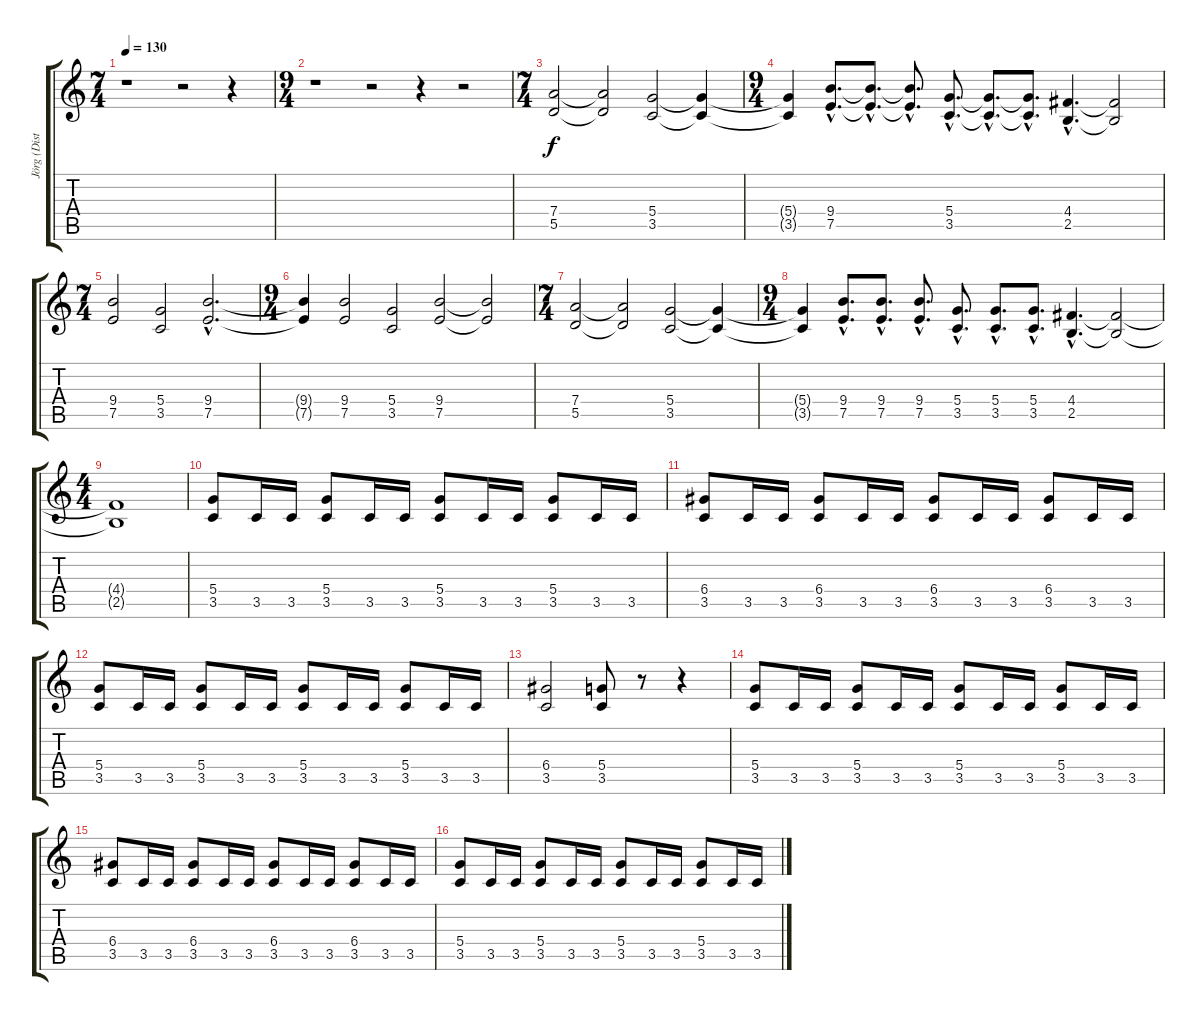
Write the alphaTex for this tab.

\track ("Jörg (Distortion Guitar)" "Jörg (Dist") {instrument distortionguitar}
\staff {score tabs}
\tuning (E4 B3 G3 D3 A2 E2) {hide}
\ts (7 4)
\tempo 130
\clef g2
\ks c
r.1{dy f instrument distortionguitar} r.2 r.4 |
\ts (9 4)
r.1 r.2 r.4 r.2 |
\ts (7 4)
(7.4 5.5).2 (7.4{t} 5.5{t}).2 (5.4 3.5).2 (5.4{t} 3.5{t}).4 |
\ts (9 4)
(5.4{t} 3.5{t}).4 (9.4{hac} 7.5{hac}).8{d} (9.4{hac t} 7.5{hac t}).8{d} (9.4{hac t} 7.5{hac t}).8{d} (5.4{hac} 3.5{hac}).8{d} (5.4{hac t} 3.5{hac t}).8{d} (5.4{hac t} 3.5{hac t}).8{d} (4.4{hac} 2.5{hac}).4{d} (4.4{t} 2.5{t}).2 |
\ts (7 4)
(9.4 7.5).2 (5.4 3.5).2 (9.4{hac} 7.5{hac}).2{d} |
\ts (9 4)
(9.4{t} 7.5{t}).4 (9.4 7.5).2 (5.4 3.5).2 (9.4 7.5).2 (9.4{t} 7.5{t}).2 |
\ts (7 4)
(7.4 5.5).2 (7.4{t} 5.5{t}).2 (5.4 3.5).2 (5.4{t} 3.5{t}).4 |
\ts (9 4)
(5.4{t} 3.5{t}).4 (9.4{hac} 7.5{hac}).8{d} (9.4{hac} 7.5{hac}).8{d} (9.4{hac} 7.5{hac}).8{d} (5.4{hac} 3.5{hac}).8{d} (5.4{hac} 3.5{hac}).8{d} (5.4{hac} 3.5{hac}).8{d} (4.4{hac} 2.5{hac}).4{d} (4.4{t} 2.5{t}).2 |
\ts (4 4)
(4.4{t} 2.5{t}).1 |
(5.4 3.5).8 3.5.16 3.5.16 (5.4 3.5).8 3.5.16 3.5.16 (5.4 3.5).8 3.5.16 3.5.16 (5.4 3.5).8 3.5.16 3.5.16 |
(6.4 3.5).8 3.5.16 3.5.16 (6.4 3.5).8 3.5.16 3.5.16 (6.4 3.5).8 3.5.16 3.5.16 (6.4 3.5).8 3.5.16 3.5.16 |
(5.4 3.5).8 3.5.16 3.5.16 (5.4 3.5).8 3.5.16 3.5.16 (5.4 3.5).8 3.5.16 3.5.16 (5.4 3.5).8 3.5.16 3.5.16 |
(6.4 3.5).2 (5.4 3.5).8 r.8 r.4 |
(5.4 3.5).8 3.5.16 3.5.16 (5.4 3.5).8 3.5.16 3.5.16 (5.4 3.5).8 3.5.16 3.5.16 (5.4 3.5).8 3.5.16 3.5.16 |
(6.4 3.5).8 3.5.16 3.5.16 (6.4 3.5).8 3.5.16 3.5.16 (6.4 3.5).8 3.5.16 3.5.16 (6.4 3.5).8 3.5.16 3.5.16 |
(5.4 3.5).8 3.5.16 3.5.16 (5.4 3.5).8 3.5.16 3.5.16 (5.4 3.5).8 3.5.16 3.5.16 (5.4 3.5).8 3.5.16 3.5.16
